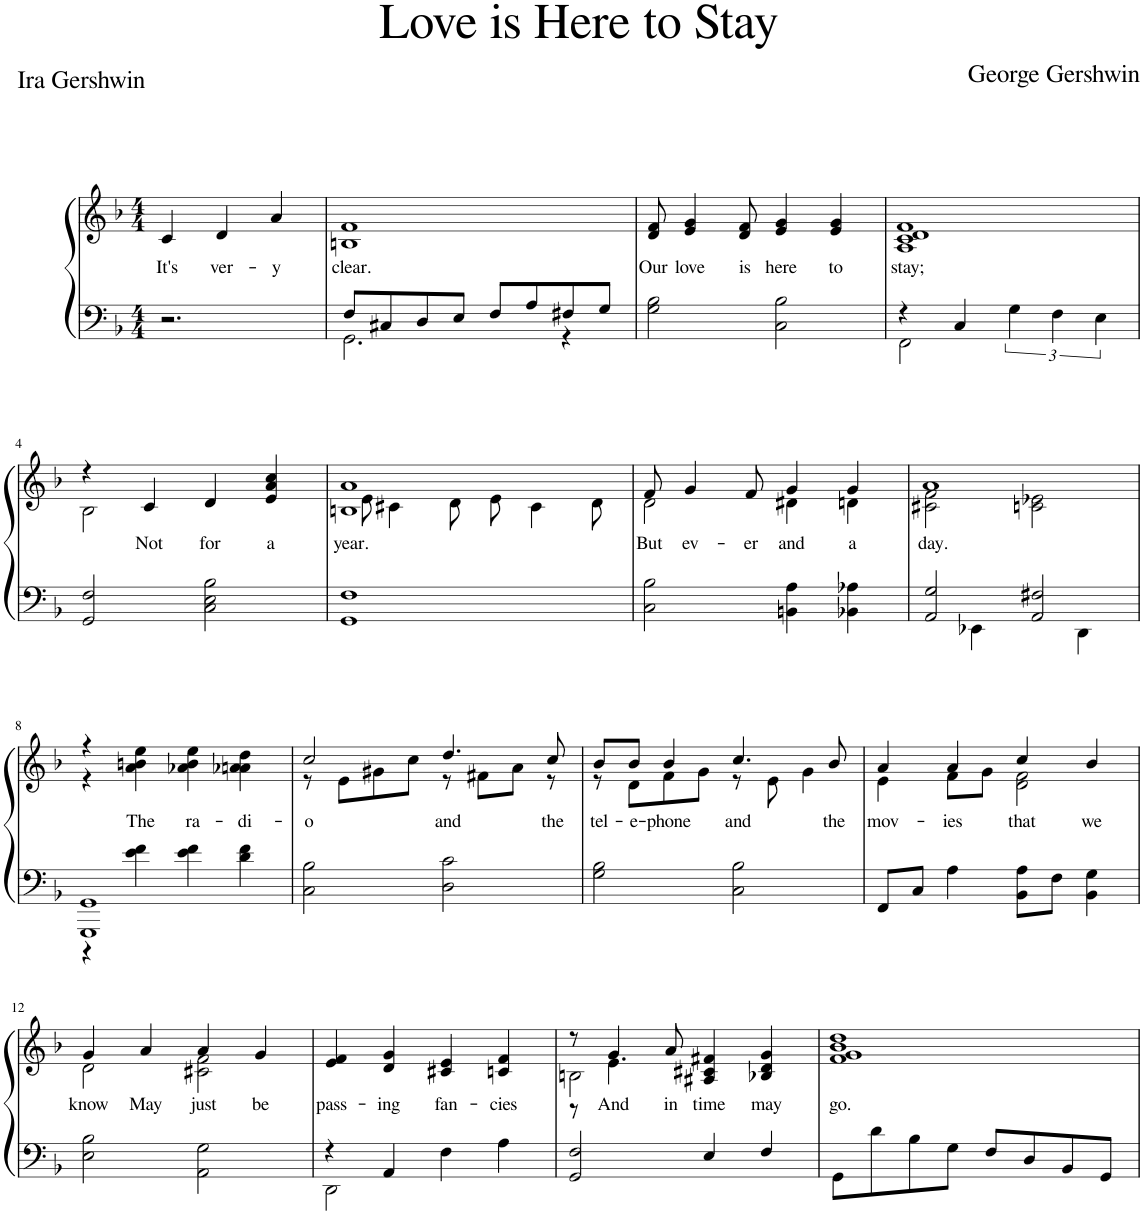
**kern	**kern	**text
*part1	*part1	*part1
*staff2	*staff1	*staff1
*I"Piano	*	*
*I'Pno	*	*
*clefF4	*clefG2	*
*k[b-]	*k[b-]	*
*M4/4	*M4/4	*
=	=	=
!	!	!LO:LY:b
2.r	4c/	It's
!	!	!LO:LY:b
.	4d/	ver-
!	!	!LO:LY:b
.	4a/	-y
=1	=1	=1
*^	*	*
!	!	!	!LO:LY:b
8F/L	2.GG\	1Bn 1f	clear.
8C#X/	.	.	.
8D/	.	.	.
8E/J	.	.	.
8F/L	.	.	.
8A/	.	.	.
8F#X/	4r	.	.
8G/J	.	.	.
*v	*v	*	*
=2	=2	=2
!	!	!LO:LY:b
2G\ 2B-\	8d/ 8f/	Our
!	!	!LO:LY:b
.	4e/ 4g/	love
!	!	!LO:LY:b
.	8d/ 8f/	is
!	!	!LO:LY:b
2C\ 2B-\	4e/ 4g/	here
!	!	!LO:LY:b
.	4e/ 4g/	to
=3	=3	=3
*^	*	*
!	!	!	!LO:LY:b
4r	2FF\	1A 1c 1d 1f	stay;
4C/	.	.	.
6G\	2ryy	.	.
6F\	.	.	.
6E\	.	.	.
*v	*v	*	*
!!LO:LB:g=z
=4	=4	=4
*	*^	*
2GG/ 2F/	4r	2B-\	.
!	!	!	!LO:LY:b
.	4c/	.	Not
!	!	!	!LO:LY:b
2C\ 2E\ 2B-\	4d/	2ryy	for
!	!	!	!LO:LY:b
.	4e/ 4a/ 4cc/	.	a
=5	=5	=5	=5
!	!	!	!LO:LY:b
1GG 1F	1Bn 1a	8e\	year.
.	.	4c#X\	.
.	.	8d\	.
.	.	8e\	.
.	.	4c#\	.
.	.	8d\	.
=6	=6	=6	=6
!	!	!	!LO:LY:b
2C\ 2B-\	8f/	2d\	But
!	!	!	!LO:LY:b
.	4g/	.	ev-
!	!	!	!LO:LY:b
.	8f/	.	-er
!	!	!	!LO:LY:b
4BBn\ 4A\	4g/	4d#X\	and
!	!	!	!LO:LY:b
4BB-X\ 4A-X\	4g/	4dn\	a
=7	=7	=7	=7
*^	*	*	*
!	!	!	!	!LO:LY:b
2AA/ 2G/	4ryy	1a	2c#X\ 2f\	day.
.	4EE-X\	.	.	.
2AA/ 2F#X/	4ryy	.	2cn\ 2e-X\	.
.	4DD\	.	.	.
!!LO:LB:g=z	!!
=8	=8	=8	=8	=8
1GGG 1GG	4r	4r	4r	.
!	!	!	!	!LO:LY:b
.	4e\ 4f\	4a\ 4bn\ 4ee\	2.ryy	The
!	!	!	!	!LO:LY:b
.	4e\ 4f\	4a-X\ 4b\ 4ee\	.	ra-
!	!	!	!	!LO:LY:b
.	4d\ 4f\	4a-X\ 4an\ 4dd\	.	-di-
=9	=9	=9	=9	=9
!	!	!	!	!LO:LY:b
*v	*v	*	*	*
2C\ 2B-\	2cc/	8r	-o
.	.	8e\L	.
.	.	8g#X\	.
.	.	8cc\J	.
!	!	!	!LO:LY:b
2D\ 2c\	4.dd/	8r	and
.	.	8f#X\L	.
.	.	8a\J	.
!	!	!	!LO:LY:b
.	8cc/	8r	the
=10	=10	=10	=10
!	!	!	!LO:LY:b
2G\ 2B-\	8b-/L	8r	tel-
!	!	!	!LO:LY:b
.	8b-/J	8d\L	-e-
!	!	!	!LO:LY:b
.	4b-/	8f\	-phone
.	.	8g\J	.
!	!	!	!LO:LY:b
2C\ 2B-\	4.cc/	8r	and
.	.	8e\	.
.	.	4g\	.
!	!	!	!LO:LY:b
.	8b-/	.	the
=11	=11	=11	=11
!	!	!	!LO:LY:b
8FF/L	4a/	4e\	mov-
8C/J	.	.	.
!	!	!	!LO:LY:b
4A\	4a/	8f\L	-ies
.	.	8g\J	.
!	!	!	!LO:LY:b
8BB-\ 8A\L	4cc/	2d\ 2f\	that
8F\J	.	.	.
!	!	!	!LO:LY:b
4BB-\ 4G\	4b-/	.	we
!!LO:LB:g=z	!!
=12	=12	=12	=12
!	!	!	!LO:LY:b
2E\ 2B-\	4g/	2d\	know
!	!	!	!LO:LY:b
.	4a/	.	May
!	!	!	!LO:LY:b
2AA\ 2G\	4a/	2c#X\ 2f\	just
!	!	!	!LO:LY:b
.	4g/	.	be
*	*v	*v	*
=13	=13	=13
*^	*	*
!	!	!	!LO:LY:b
4r	2DD\	4e/ 4f/	pass-
!	!	!	!LO:LY:b
4AA/	.	4d/ 4g/	-ing
!	!	!	!LO:LY:b
4F\	2ryy	4c#X/ 4e/	fan-
!	!	!	!LO:LY:b
4A\	.	4cn/ 4f/	-cies
*v	*v	*	*
=14	=14	=14
*	*^	*
*	*	*^	*
2GG/ 2F/	8r	2Bn\	8r	.
!	!	!	!	!LO:LY:b
.	4g/	.	4.e\	And
!	!	!	!	!LO:LY:b
.	8a/	.	.	in
!	!	!	!	!LO:LY:b
4E/	4A#X/ 4c#X/ 4f#X/	2ryy	2ryy	time
!	!	!	!	!LO:LY:b
4F/	4B-X/ 4d/ 4g/	.	.	may
*	*v	*v	*v	*
=15	=15	=15
!	!	!LO:LY:b
8GG\L	1f 1g 1b- 1dd	go.
8d\	.	.
8B-\	.	.
8G\J	.	.
8F/L	.	.
8D/	.	.
8BB-/	.	.
8GG/J	.	.
=	=	=
*-	*-	*-
